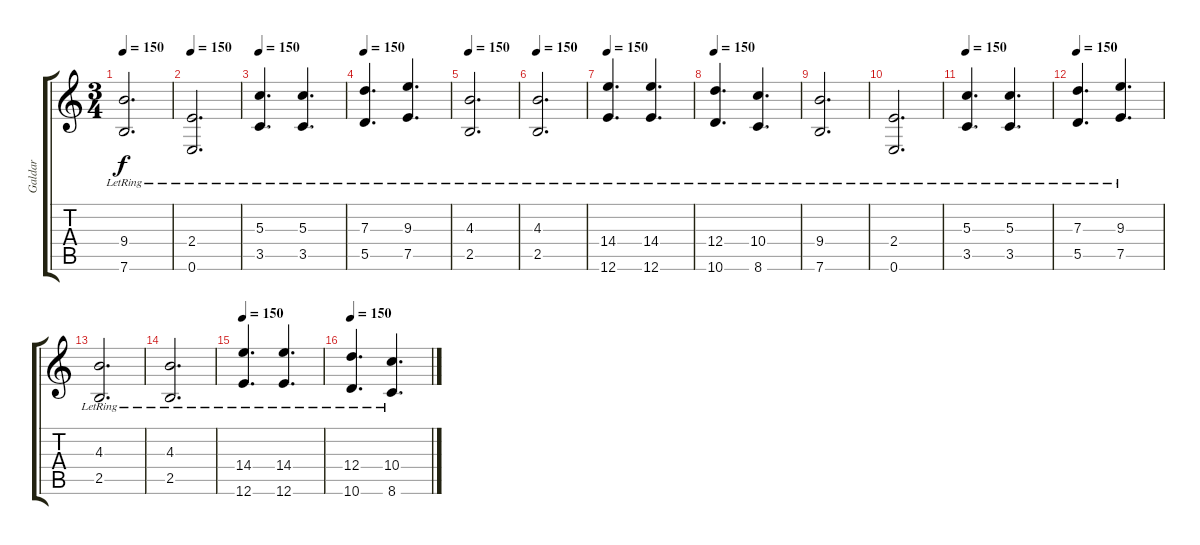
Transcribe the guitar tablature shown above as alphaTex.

\track ("Galdar" "Galdar") {instrument acousticguitarnylon}
\staff {score tabs}
\tuning (E4 B3 G3 D3 A2 E2) {hide}
\ts (3 4)
\tempo 150
\clef g2
\ks c
(9.4{lr} 7.6{lr}).2{d dy f} |
\tempo 150
(2.4{lr} 0.6{lr}).2{d} |
\tempo 150
(5.3{lr} 3.5{lr}).4{d} (5.3{lr} 3.5{lr}).4{d} |
\tempo 150
(7.3{lr} 5.5{lr}).4{d} (9.3{lr} 7.5{lr}).4{d} |
\tempo 150
(4.3{lr} 2.5{lr}).2{d} |
\tempo 150
(4.3{lr} 2.5{lr}).2{d} |
\tempo 150
(14.4{lr} 12.6{lr}).4{d} (14.4{lr} 12.6{lr}).4{d} |
\tempo 150
(12.4{lr} 10.6{lr}).4{d} (10.4{lr} 8.6{lr}).4{d} |
(9.4{lr} 7.6{lr}).2{d} |
(2.4{lr} 0.6{lr}).2{d} |
\tempo 150
(5.3{lr} 3.5{lr}).4{d} (5.3{lr} 3.5{lr}).4{d} |
\tempo 150
(7.3{lr} 5.5{lr}).4{d} (9.3{lr} 7.5{lr}).4{d} |
(4.3{lr} 2.5{lr}).2{d} |
(4.3{lr} 2.5{lr}).2{d} |
\tempo 150
(14.4{lr} 12.6{lr}).4{d} (14.4{lr} 12.6{lr}).4{d} |
\tempo 150
(12.4{lr} 10.6{lr}).4{d} (10.4{lr} 8.6{lr}).4{d}
